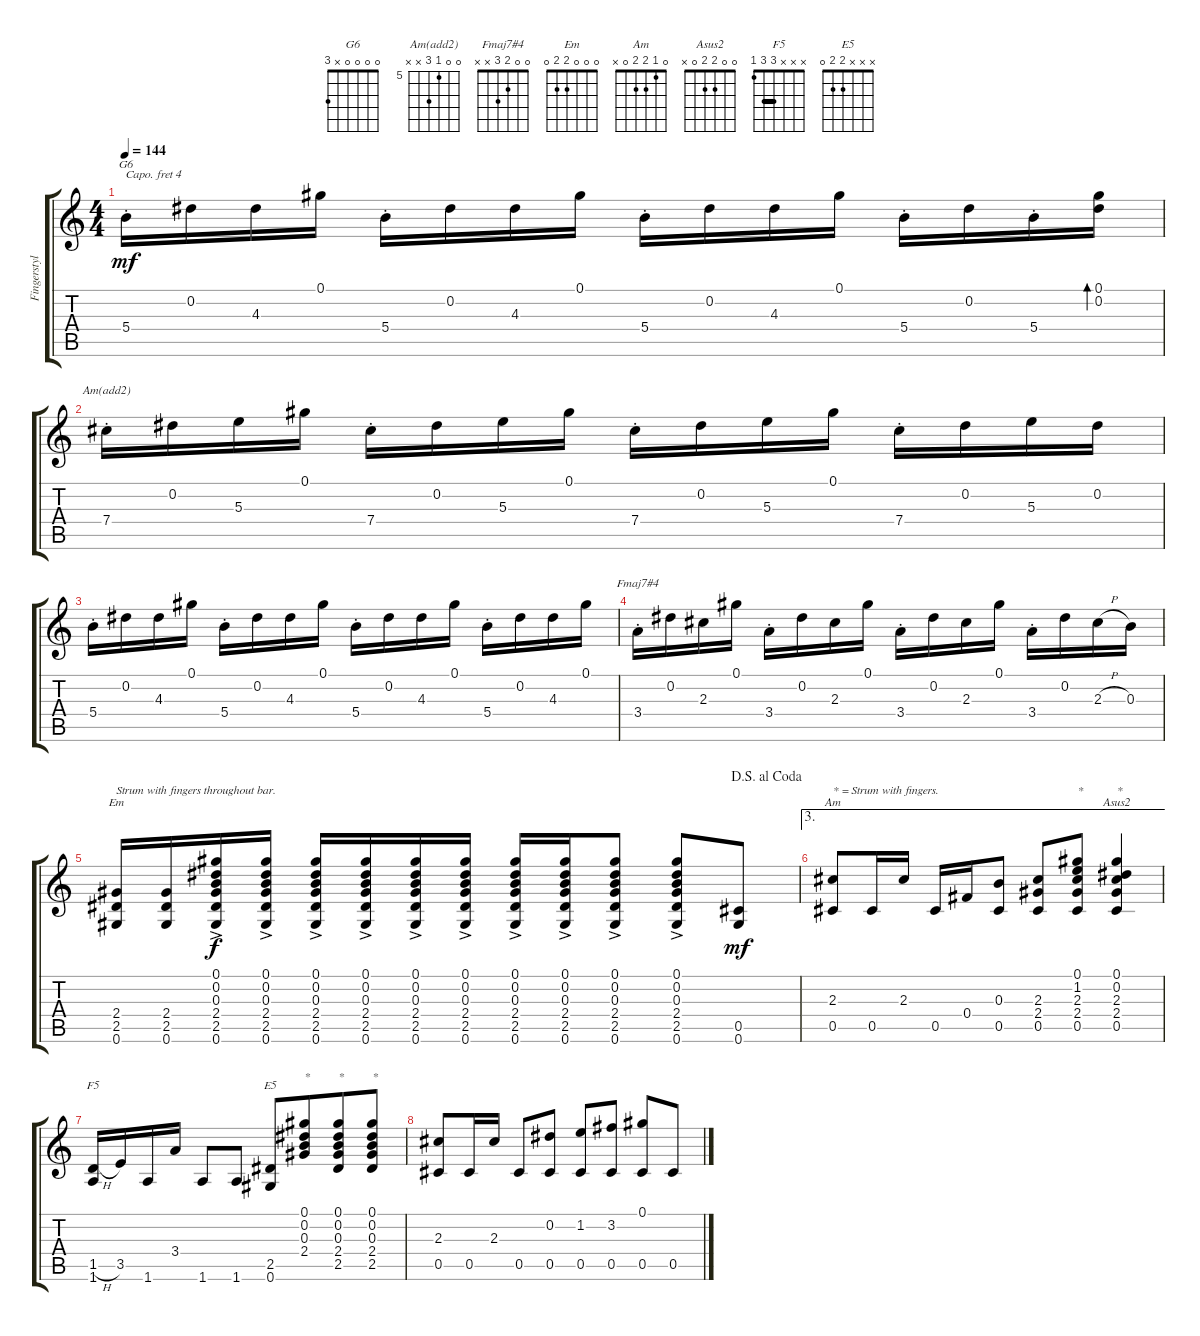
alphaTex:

\track ("Fingerstyle Acoustic Guitar" "Fingerstyl") {instrument acousticguitarsteel}
\staff {score tabs}
\capo 4
\tuning (E4 B3 G3 D3 A2 E2) {hide}
\chord ("G6" 0 0 0 0 x 3)
\chord ("Am(add2)" 0 0 5 7 x x) {firstfret 5}
\chord ("Fmaj7#4" 0 0 2 3 x x)
\chord ("Em" 0 0 0 2 2 0)
\chord ("Am" 0 1 2 2 0 x)
\chord ("Asus2" 0 0 2 2 0 x)
\chord ("F5" x x x 3 3 1) {barre 3}
\chord ("E5" x x x 2 2 0)
\ts (4 4)
\tempo 144
\clef g2
\ks c
5.4{st}.16{ch "G6" dy mf} 0.2.16 4.3.16 0.1.16 5.4{st}.16 0.2.16 4.3.16 0.1.16 5.4{st}.16 0.2.16 4.3.16 0.1.16 5.4{st}.16 0.2.16 5.4{st}.16 (0.1 0.2).16{bd 480} |
7.4{st}.16{ch "Am(add2)"} 0.2.16 5.3.16 0.1.16 7.4{st}.16 0.2.16 5.3.16 0.1.16 7.4{st}.16 0.2.16 5.3.16 0.1.16 7.4{st}.16 0.2.16 5.3.16 0.2.16 |
5.4{st}.16 0.2.16 4.3.16 0.1.16 5.4{st}.16 0.2.16 4.3.16 0.1.16 5.4{st}.16 0.2.16 4.3.16 0.1.16 5.4{st}.16 0.2.16 4.3.16 0.1.16 |
3.4{st}.16{ch "Fmaj7#4"} 0.2.16 2.3.16 0.1.16 3.4{st}.16 0.2.16 2.3.16 0.1.16 3.4{st}.16 0.2.16 2.3.16 0.1.16 3.4{st}.16 0.2.16 2.3{h}.16 0.3.16 |
\jump dalsegnoalcoda
(2.4 2.5 0.6).16{ch "Em" txt "Strum with fingers throughout bar."} (2.4 2.5 0.6).16 (0.1{ac} 0.2{ac} 0.3{ac} 2.4{ac} 2.5{ac} 0.6{ac}).16{dy f} (0.1{ac} 0.2{ac} 0.3{ac} 2.4{ac} 2.5{ac} 0.6{ac}).16 (0.1{ac} 0.2{ac} 0.3{ac} 2.4{ac} 2.5{ac} 0.6{ac}).16 (0.1{ac} 0.2{ac} 0.3{ac} 2.4{ac} 2.5{ac} 0.6{ac}).16 (0.1{ac} 0.2{ac} 0.3{ac} 2.4{ac} 2.5{ac} 0.6{ac}).16 (0.1{ac} 0.2{ac} 0.3{ac} 2.4{ac} 2.5{ac} 0.6{ac}).16 (0.1{ac} 0.2{ac} 0.3{ac} 2.4{ac} 2.5{ac} 0.6{ac}).16 (0.1{ac} 0.2{ac} 0.3{ac} 2.4{ac} 2.5{ac} 0.6{ac}).16 (0.1{ac} 0.2{ac} 0.3{ac} 2.4{ac} 2.5{ac} 0.6{ac}).8 (0.1{ac} 0.2{ac} 0.3{ac} 2.4{ac} 2.5{ac} 0.6{ac}).8 (0.5 0.6).8{dy mf} |
\ae 3
(2.3 0.5).8{ch "Am" txt "* = Strum with fingers."} 0.5.16 2.3.16 0.5.16 0.4.16 (0.3 0.5).8 (2.3 2.4 0.5).8 (0.1 1.2 2.3 2.4 0.5).8{txt "*"} (0.1 0.2 2.3 2.4 0.5).4{ch "Asus2" txt "*"} |
(1.5{h} 1.6).16{ch "F5"} 3.5.16 1.6.16 3.4.16 1.6.8 1.6.8 (2.5 0.6).8{ch "E5"} (0.1 0.2 0.3 2.4).8{txt "*" beam merge} (0.1 0.2 0.3 2.4 2.5).8{txt "*"} (0.1 0.2 0.3 2.4 2.5).8{txt "*"} |
(2.3 0.5).8 0.5.16 2.3.16 0.5.8 (0.2 0.5).8 (1.2 0.5).8 (3.2 0.5).8 (0.1 0.5).8 0.5.8
